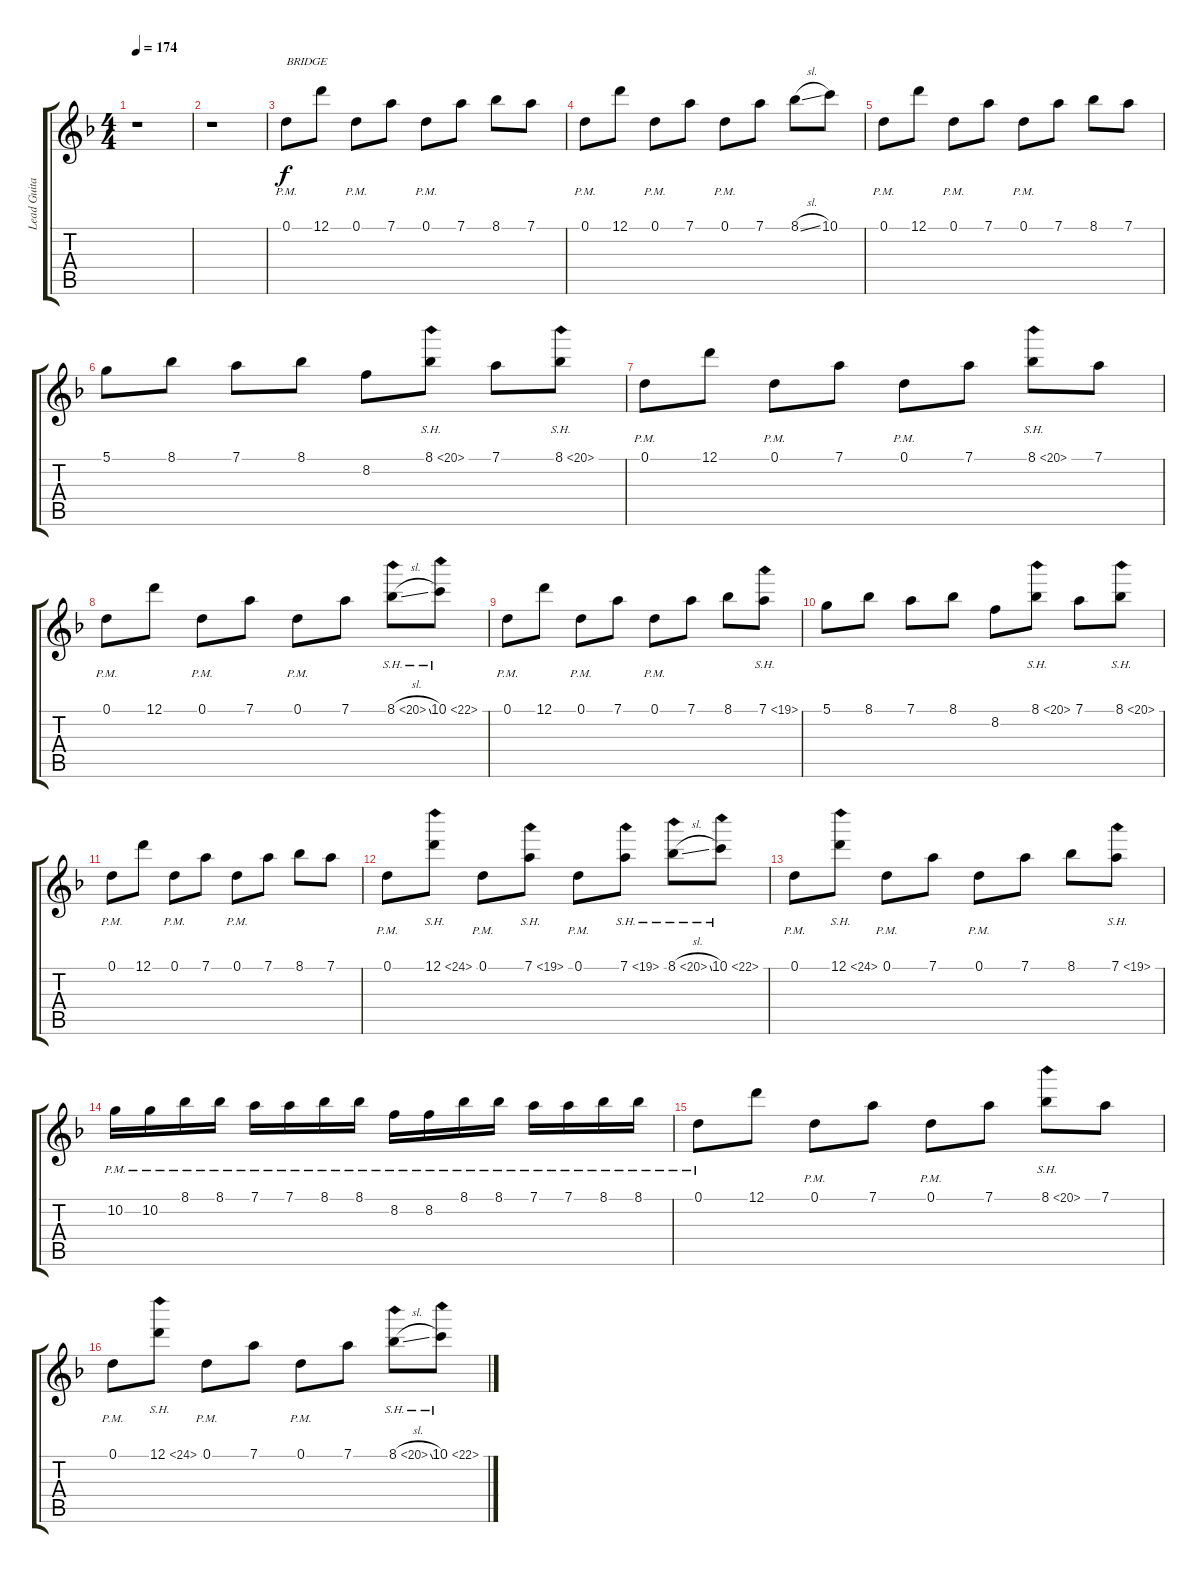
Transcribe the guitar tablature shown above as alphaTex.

\track ("Lead Guitar" "Lead Guita") {instrument distortionguitar}
\staff {score tabs}
\tuning (D4 A3 F3 C3 G2 D2) {hide}
\ts (4 4)
\tempo 174
\clef g2
\ks dminor
r.1{dy f} |
r.1 |
0.1{pm}.8{txt "BRIDGE"} 12.1.8 0.1{pm}.8 7.1.8 0.1{pm}.8 7.1.8 8.1.8 7.1.8 |
0.1{pm}.8 12.1.8 0.1{pm}.8 7.1.8 0.1{pm}.8 7.1.8 8.1{sl}.8 10.1.8 |
0.1{pm}.8 12.1.8 0.1{pm}.8 7.1.8 0.1{pm}.8 7.1.8 8.1.8 7.1.8 |
5.1.8 8.1.8 7.1.8 8.1.8 8.2.8 8.1{sh 12}.8 7.1.8 8.1{sh 12}.8 |
0.1{pm}.8 12.1.8 0.1{pm}.8 7.1.8 0.1{pm}.8 7.1.8 8.1{sh 12}.8 7.1.8 |
0.1{pm}.8 12.1.8 0.1{pm}.8 7.1.8 0.1{pm}.8 7.1.8 8.1{sh 12 sl}.8 10.1{sh 12}.8 |
0.1{pm}.8 12.1.8 0.1{pm}.8 7.1.8 0.1{pm}.8 7.1.8 8.1.8 7.1{sh 12}.8 |
5.1.8 8.1.8 7.1.8 8.1.8 8.2.8 8.1{sh 12}.8 7.1.8 8.1{sh 12}.8 |
0.1{pm}.8 12.1.8 0.1{pm}.8 7.1.8 0.1{pm}.8 7.1.8 8.1.8 7.1.8 |
0.1{pm}.8 12.1{sh 12}.8 0.1{pm}.8 7.1{sh 12}.8 0.1{pm}.8 7.1{sh 12}.8 8.1{sh 12 sl}.8 10.1{sh 12}.8 |
0.1{pm}.8 12.1{sh 12}.8 0.1{pm}.8 7.1.8 0.1{pm}.8 7.1.8 8.1.8 7.1{sh 12}.8 |
10.2{pm}.16 10.2{pm}.16 8.1{pm}.16 8.1{pm}.16 7.1{pm}.16 7.1{pm}.16 8.1{pm}.16 8.1{pm}.16 8.2{pm}.16 8.2{pm}.16 8.1{pm}.16 8.1{pm}.16 7.1{pm}.16 7.1{pm}.16 8.1{pm}.16 8.1{pm}.16 |
0.1{pm}.8 12.1.8 0.1{pm}.8 7.1.8 0.1{pm}.8 7.1.8 8.1{sh 12}.8 7.1.8 |
0.1{pm}.8 12.1{sh 12}.8 0.1{pm}.8 7.1.8 0.1{pm}.8 7.1.8 8.1{sh 12 sl}.8 10.1{sh 12}.8
